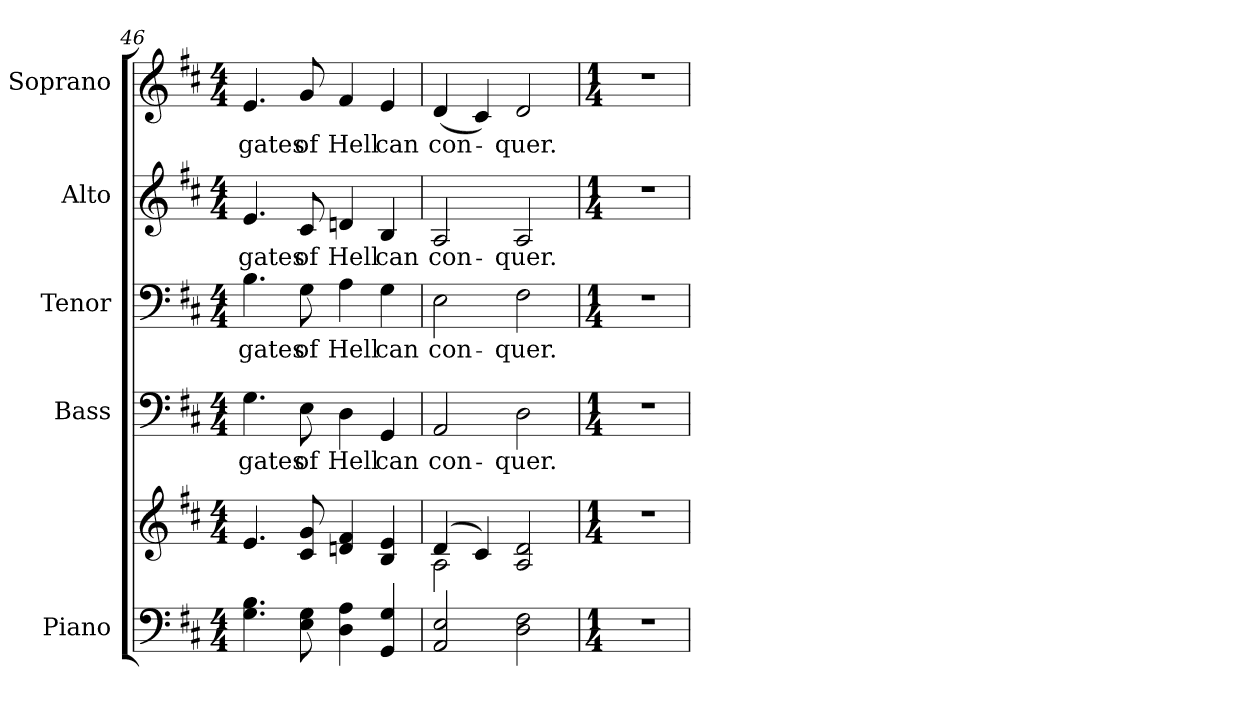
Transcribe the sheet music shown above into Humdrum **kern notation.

**kern	**kern	**kern	**text	**kern	**text	**kern	**text	**kern	**text
*part5	*part5	*part4	*part4	*part3	*part3	*part2	*part2	*part1	*part1
*staff6	*staff5	*staff4	*staff4	*staff3	*staff3	*staff2	*staff2	*staff1	*staff1
*I"Piano	*	*I"Bass	*	*I"Tenor	*	*I"Alto	*	*I"Soprano	*
*I'Pno.	*	*I'B.	*	*I'T.	*	*I'A.	*	*I'S.	*
!!LO:PB:g=z
*clefF4	*clefG2	*clefF4	*	*clefF4	*	*clefG2	*	*clefG2	*
*k[f#c#]	*k[f#c#]	*k[f#c#]	*	*k[f#c#]	*	*k[f#c#]	*	*k[f#c#]	*
*D:	*D:	*D:	*	*D:	*	*D:	*	*D:	*
*M4/4	*M4/4	*M4/4	*	*M4/4	*	*M4/4	*	*M4/4	*
=46	=46	=46	=46	=46	=46	=46	=46	=46	=46
!	!	!	!LO:LY:b:color=#000000	!	!	!	!	!	!
!	!	!	!	!	!LO:LY:b:color=#000000	!	!	!	!
!	!	!	!	!	!	!	!LO:LY:b:color=#000000	!	!
!	!	!	!	!	!	!	!	!	!LO:LY:b:color=#000000
4.Gi\ 4.Bi	4.ei/	4.Gi\	gates	4.Bi\	gates	4.ei/	gates	4.ei/	gates
!	!	!	!LO:LY:b:color=#000000	!	!	!	!	!	!
!	!	!	!	!	!LO:LY:b:color=#000000	!	!	!	!
!	!	!	!	!	!	!	!LO:LY:b:color=#000000	!	!
!	!	!	!	!	!	!	!	!	!LO:LY:b:color=#000000
8Ei\ 8Gi	8c#i/ 8gi	8Ei\	of	8Gi\	of	8c#i/	of	8gi/	of
!	!	!	!LO:LY:b:color=#000000	!	!	!	!	!	!
!	!	!	!	!	!LO:LY:b:color=#000000	!	!	!	!
!	!	!	!	!	!	!	!LO:LY:b:color=#000000	!	!
!	!	!	!	!	!	!	!	!	!LO:LY:b:color=#000000
4Di\ 4Ai	4dni/ 4f#i	4Di\	Hell	4Ai\	Hell	4dni/	Hell	4f#i/	Hell
!	!	!	!LO:LY:b:color=#000000	!	!	!	!	!	!
!	!	!	!	!	!LO:LY:b:color=#000000	!	!	!	!
!	!	!	!	!	!	!	!LO:LY:b:color=#000000	!	!
!	!	!	!	!	!	!	!	!	!LO:LY:b:color=#000000
4GGi/ 4Gi	4Bi/ 4ei	4GGi/	can	4Gi\	can	4Bi/	can	4ei/	can
=47	=47	=47	=47	=47	=47	=47	=47	=47	=47
*	*^	*	*	*	*	*	*	*	*
!	!	!	!	!LO:LY:b:color=#000000	!	!	!	!	!	!
!	!	!	!	!	!	!LO:LY:b:color=#000000	!	!	!	!
!	!	!	!	!	!	!	!	!LO:LY:b:color=#000000	!	!
!	!	!	!	!	!	!	!	!	!	!LO:LY:b:color=#000000
2AAi/ 2Ei	(4di/	2Ai\	2AAi/	con-	2Ei\	con-	2Ai/	con-	(4di/	con-
.	4c#i/)	.	.	.	.	.	.	.	4c#i/)	.
!	!	!	!	!LO:LY:b:color=#000000	!	!	!	!	!	!
!	!	!	!	!	!	!LO:LY:b:color=#000000	!	!	!	!
!	!	!	!	!	!	!	!	!LO:LY:b:color=#000000	!	!
!	!	!	!	!	!	!	!	!	!	!LO:LY:b:color=#000000
2Di\ 2F#i	2Ai/ 2di	2ryy	2Di\	-quer.	2F#i\	-quer.	2Ai/	-quer.	2di/	-quer.
*	*v	*v	*	*	*	*	*	*	*	*
!!LO:PB:g=z
=48	=48	=48	=48	=48	=48	=48	=48	=48	=48
*M1/4	*M1/4	*M1/4	*	*M1/4	*	*M1/4	*	*M1/4	*
*	*^	*	*	*	*	*	*	*	*
!LO:N:vis=1	!LO:N:vis=1	!	!LO:N:vis=1	!	!LO:N:vis=1	!	!LO:N:vis=1	!	!LO:N:vis=1	!
*	*v	*v	*	*	*	*	*	*	*	*
4r	4r	4r	.	4r	.	4r	.	4r	.
=	=	=	=	=	=	=	=	=	=
*-	*-	*-	*-	*-	*-	*-	*-	*-	*-
